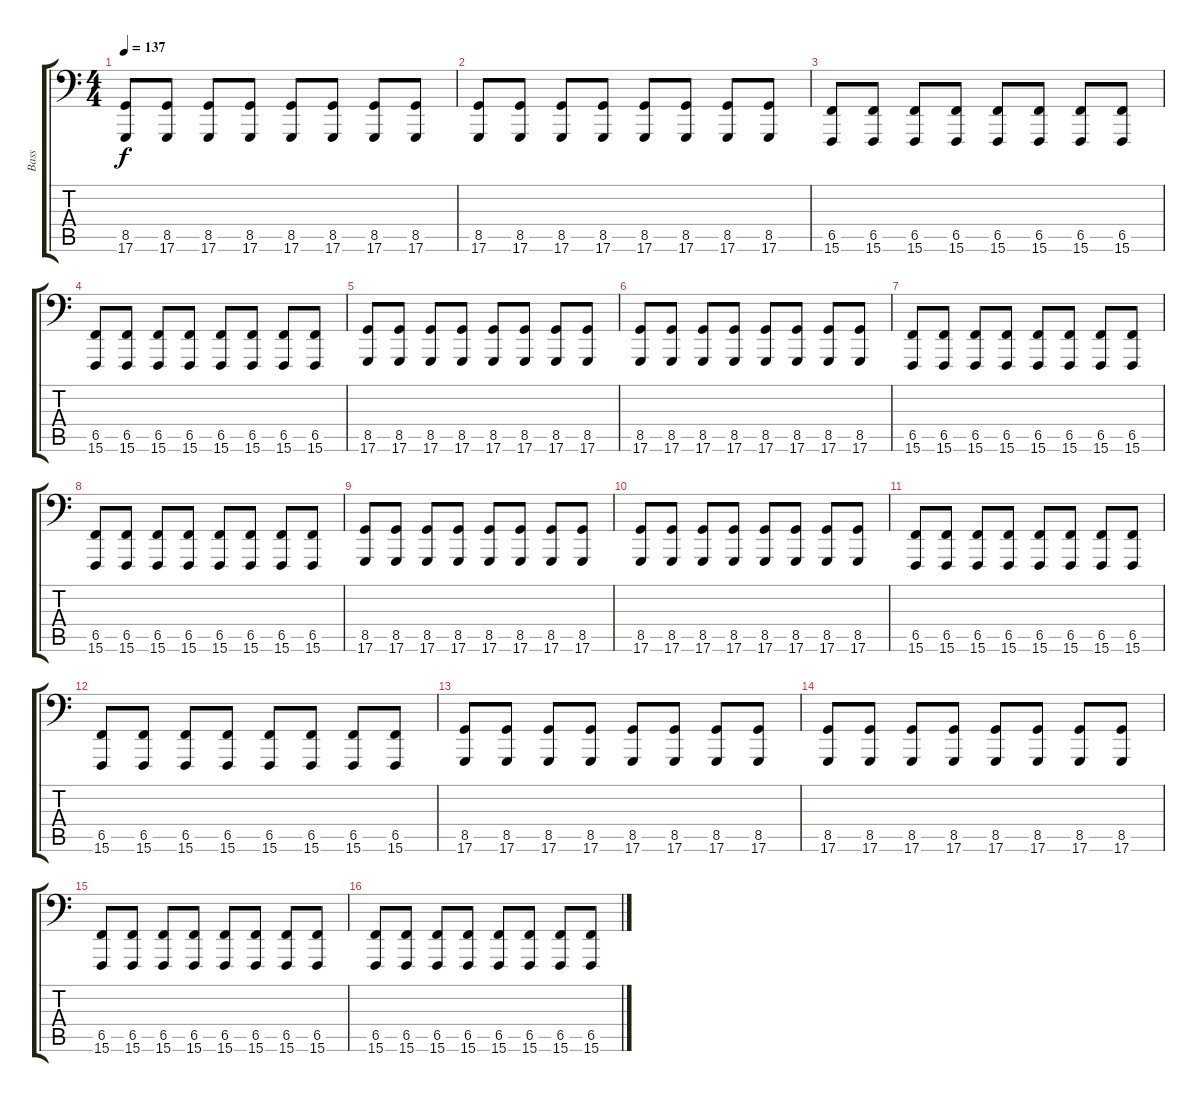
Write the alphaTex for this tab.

\track ("Bass" "Bass") {instrument lead8bassandlead}
\staff {score tabs}
\tuning (E4 B3 G3 D3 B1 D0) {hide}
\ts (4 4)
\tempo 137
\clef f4
\ks c
(8.5 17.6).8{dy f} (8.5 17.6).8 (8.5 17.6).8 (8.5 17.6).8 (8.5 17.6).8 (8.5 17.6).8 (8.5 17.6).8 (8.5 17.6).8 |
(8.5 17.6).8 (8.5 17.6).8 (8.5 17.6).8 (8.5 17.6).8 (8.5 17.6).8 (8.5 17.6).8 (8.5 17.6).8 (8.5 17.6).8 |
(6.5 15.6).8 (6.5 15.6).8 (6.5 15.6).8 (6.5 15.6).8 (6.5 15.6).8 (6.5 15.6).8 (6.5 15.6).8 (6.5 15.6).8 |
(6.5 15.6).8 (6.5 15.6).8 (6.5 15.6).8 (6.5 15.6).8 (6.5 15.6).8 (6.5 15.6).8 (6.5 15.6).8 (6.5 15.6).8 |
(8.5 17.6).8 (8.5 17.6).8 (8.5 17.6).8 (8.5 17.6).8 (8.5 17.6).8 (8.5 17.6).8 (8.5 17.6).8 (8.5 17.6).8 |
(8.5 17.6).8 (8.5 17.6).8 (8.5 17.6).8 (8.5 17.6).8 (8.5 17.6).8 (8.5 17.6).8 (8.5 17.6).8 (8.5 17.6).8 |
(6.5 15.6).8 (6.5 15.6).8 (6.5 15.6).8 (6.5 15.6).8 (6.5 15.6).8 (6.5 15.6).8 (6.5 15.6).8 (6.5 15.6).8 |
(6.5 15.6).8 (6.5 15.6).8 (6.5 15.6).8 (6.5 15.6).8 (6.5 15.6).8 (6.5 15.6).8 (6.5 15.6).8 (6.5 15.6).8 |
(8.5 17.6).8 (8.5 17.6).8 (8.5 17.6).8 (8.5 17.6).8 (8.5 17.6).8 (8.5 17.6).8 (8.5 17.6).8 (8.5 17.6).8 |
(8.5 17.6).8 (8.5 17.6).8 (8.5 17.6).8 (8.5 17.6).8 (8.5 17.6).8 (8.5 17.6).8 (8.5 17.6).8 (8.5 17.6).8 |
(6.5 15.6).8 (6.5 15.6).8 (6.5 15.6).8 (6.5 15.6).8 (6.5 15.6).8 (6.5 15.6).8 (6.5 15.6).8 (6.5 15.6).8 |
(6.5 15.6).8 (6.5 15.6).8 (6.5 15.6).8 (6.5 15.6).8 (6.5 15.6).8 (6.5 15.6).8 (6.5 15.6).8 (6.5 15.6).8 |
(8.5 17.6).8 (8.5 17.6).8 (8.5 17.6).8 (8.5 17.6).8 (8.5 17.6).8 (8.5 17.6).8 (8.5 17.6).8 (8.5 17.6).8 |
(8.5 17.6).8 (8.5 17.6).8 (8.5 17.6).8 (8.5 17.6).8 (8.5 17.6).8 (8.5 17.6).8 (8.5 17.6).8 (8.5 17.6).8 |
(6.5 15.6).8 (6.5 15.6).8 (6.5 15.6).8 (6.5 15.6).8 (6.5 15.6).8 (6.5 15.6).8 (6.5 15.6).8 (6.5 15.6).8 |
(6.5 15.6).8 (6.5 15.6).8 (6.5 15.6).8 (6.5 15.6).8 (6.5 15.6).8 (6.5 15.6).8 (6.5 15.6).8 (6.5 15.6).8
